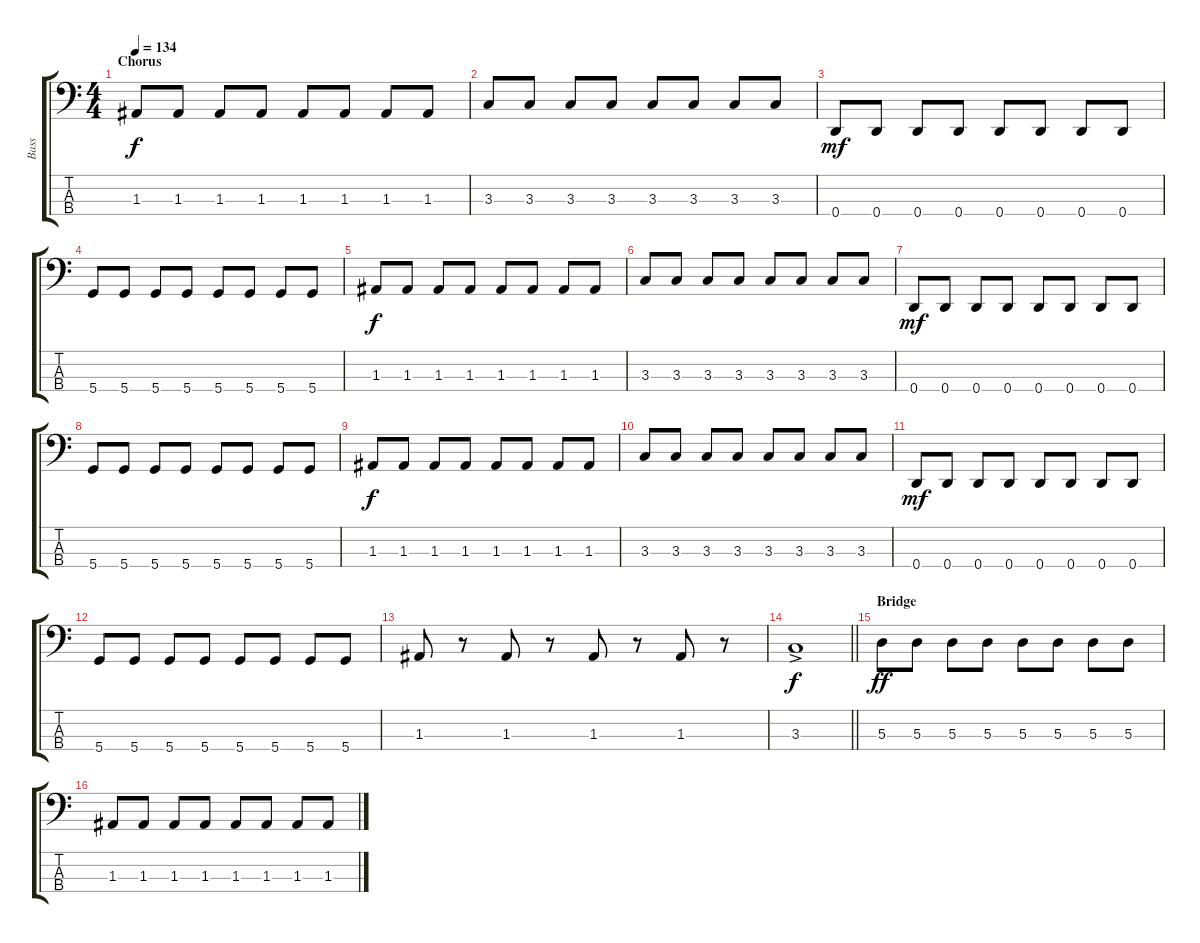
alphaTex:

\track ("Bass" "Bass") {instrument electricbassfinger}
\staff {score tabs}
\tuning (G2 D2 A1 D1) {hide}
\ts (4 4)
\section ("" "Chorus")
\tempo 134
\clef f4
\ks c
1.3.8{dy f} 1.3.8 1.3.8 1.3.8 1.3.8 1.3.8 1.3.8 1.3.8 |
3.3.8 3.3.8 3.3.8 3.3.8 3.3.8 3.3.8 3.3.8 3.3.8 |
0.4.8{dy mf} 0.4.8 0.4.8 0.4.8 0.4.8 0.4.8 0.4.8 0.4.8 |
5.4.8 5.4.8 5.4.8 5.4.8 5.4.8 5.4.8 5.4.8 5.4.8 |
1.3.8{dy f} 1.3.8 1.3.8 1.3.8 1.3.8 1.3.8 1.3.8 1.3.8 |
3.3.8 3.3.8 3.3.8 3.3.8 3.3.8 3.3.8 3.3.8 3.3.8 |
0.4.8{dy mf} 0.4.8 0.4.8 0.4.8 0.4.8 0.4.8 0.4.8 0.4.8 |
5.4.8 5.4.8 5.4.8 5.4.8 5.4.8 5.4.8 5.4.8 5.4.8 |
1.3.8{dy f} 1.3.8 1.3.8 1.3.8 1.3.8 1.3.8 1.3.8 1.3.8 |
3.3.8 3.3.8 3.3.8 3.3.8 3.3.8 3.3.8 3.3.8 3.3.8 |
0.4.8{dy mf} 0.4.8 0.4.8 0.4.8 0.4.8 0.4.8 0.4.8 0.4.8 |
5.4.8 5.4.8 5.4.8 5.4.8 5.4.8 5.4.8 5.4.8 5.4.8 |
1.3.8 r.8 1.3.8 r.8 1.3.8 r.8 1.3.8 r.8 |
\barLineRight lightlight
3.3{ac}.1{dy f} |
\section ("" "Bridge")
5.3.8{dy ff} 5.3.8 5.3.8 5.3.8 5.3.8 5.3.8 5.3.8 5.3.8 |
1.3.8 1.3.8 1.3.8 1.3.8 1.3.8 1.3.8 1.3.8 1.3.8
